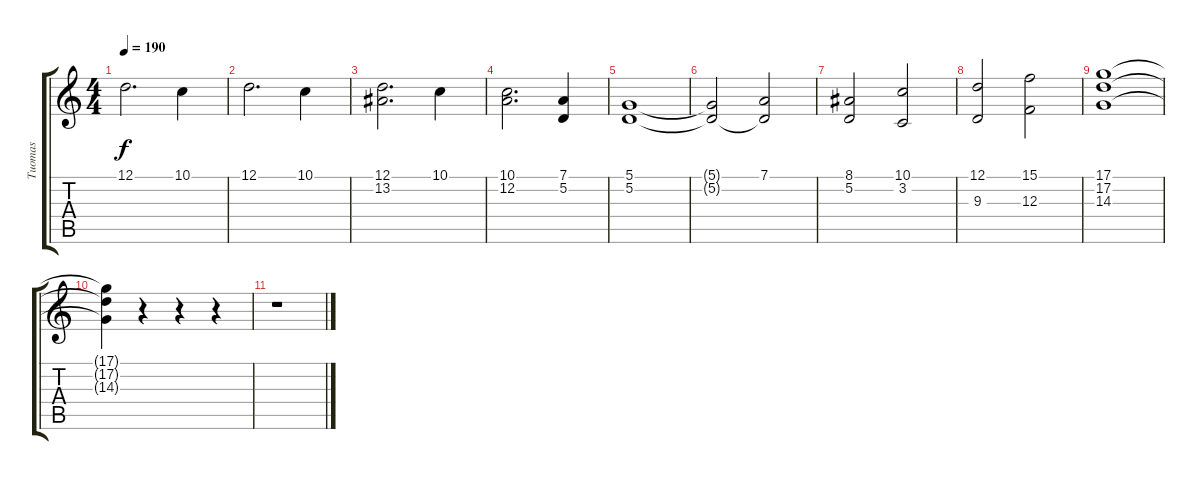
\track ("Tuomas" "Tuomas") {instrument tremolostrings}
\staff {score tabs}
\tuning (D4 A3 F3 C3 G2 D2) {hide}
\ts (4 4)
\tempo 190
\clef g2
\ks c
12.1.2{d dy f} 10.1.4 |
12.1.2{d} 10.1.4 |
(12.1 13.2).2{d} 10.1.4 |
(10.1 12.2).2{d} (7.1 5.2).4 |
(5.1 5.2).1 |
(5.1{t} 5.2{t}).2 (7.1 5.2{t}).2 |
(8.1 5.2).2 (10.1 3.2).2 |
(12.1 9.3).2 (15.1 12.3).2 |
(17.1 17.2 14.3).1 |
(17.1{t} 17.2{t} 14.3{t}).4 r.4 r.4 r.4 |
r.1
